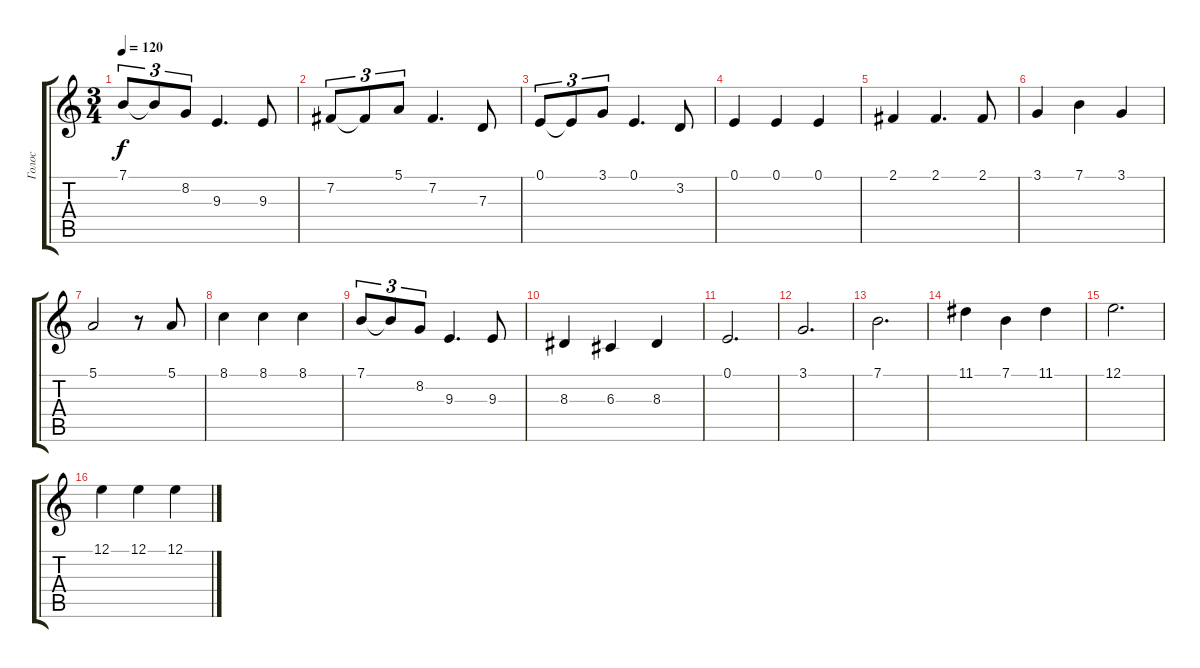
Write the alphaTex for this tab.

\track ("Голос" "Голос") {instrument fx5brightness}
\staff {score tabs}
\tuning (E4 B3 G3 D3 A2 E2) {hide}
\ts (3 4)
\tempo 120
\clef g2
\ks c
7.1.8{tu (3 2) dy f} 7.1{t}.8{tu (3 2)} 8.2.8{tu (3 2)} 9.3.4{d} 9.3.8 |
7.2.8{tu (3 2)} 7.2{t}.8{tu (3 2)} 5.1.8{tu (3 2)} 7.2.4{d} 7.3.8 |
0.1.8{tu (3 2)} 0.1{t}.8{tu (3 2)} 3.1.8{tu (3 2)} 0.1.4{d} 3.2.8 |
0.1.4 0.1.4 0.1.4 |
2.1.4 2.1.4{d} 2.1.8 |
3.1.4 7.1.4 3.1.4 |
5.1.2 r.8 5.1.8 |
8.1.4 8.1.4 8.1.4 |
7.1.8{tu (3 2)} 7.1{t}.8{tu (3 2)} 8.2.8{tu (3 2)} 9.3.4{d} 9.3.8 |
8.3.4 6.3.4 8.3.4 |
0.1.2{d} |
3.1.2{d} |
7.1.2{d} |
11.1.4 7.1.4 11.1.4 |
12.1.2{d} |
12.1.4 12.1.4 12.1.4
